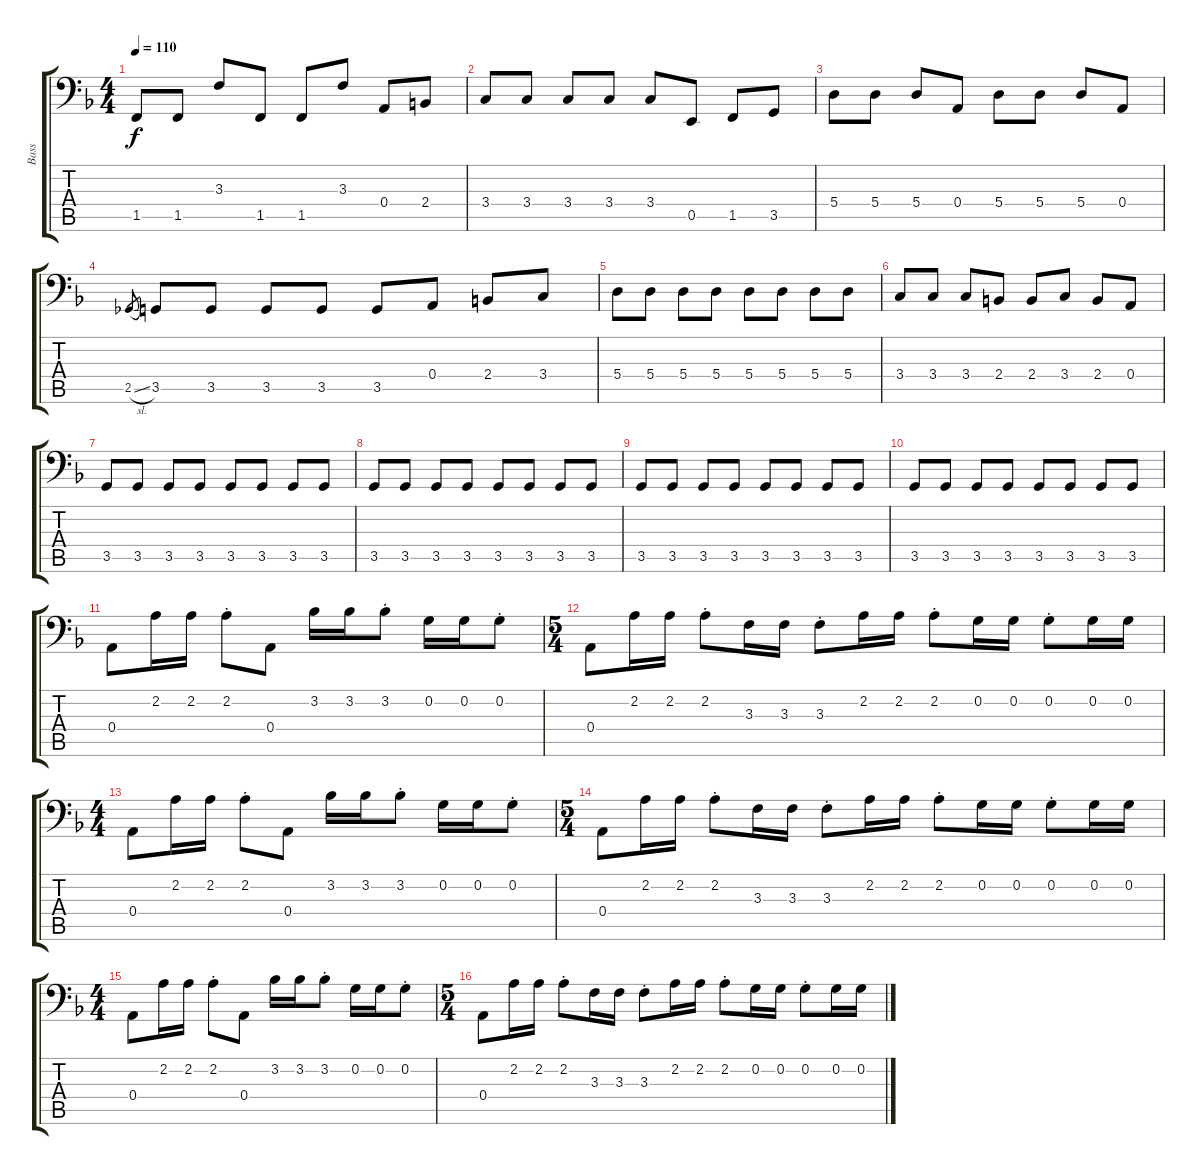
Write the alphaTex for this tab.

\track ("Bass" "Bass") {instrument electricbassfinger}
\staff {score tabs}
\tuning (C3 G2 D2 A1 E1 B0) {hide}
\ts (4 4)
\tempo 110
\clef f4
\ks f
1.5.8{dy f} 1.5.8 3.3.8 1.5.8 1.5.8 3.3.8 0.4.8 2.4.8 |
3.4.8 3.4.8 3.4.8 3.4.8 3.4.8 0.5.8 1.5.8 3.5.8 |
5.4.8 5.4.8 5.4.8 0.4.8 5.4.8 5.4.8 5.4.8 0.4.8 |
2.5{sl}.8{gr} 3.5.8 3.5.8 3.5.8 3.5.8 3.5.8 0.4.8 2.4.8 3.4.8 |
5.4.8 5.4.8 5.4.8 5.4.8 5.4.8 5.4.8 5.4.8 5.4.8 |
3.4.8 3.4.8 3.4.8 2.4.8 2.4.8 3.4.8 2.4.8 0.4.8 |
3.5.8 3.5.8 3.5.8 3.5.8 3.5.8 3.5.8 3.5.8 3.5.8 |
3.5.8 3.5.8 3.5.8 3.5.8 3.5.8 3.5.8 3.5.8 3.5.8 |
3.5.8 3.5.8 3.5.8 3.5.8 3.5.8 3.5.8 3.5.8 3.5.8 |
3.5.8 3.5.8 3.5.8 3.5.8 3.5.8 3.5.8 3.5.8 3.5.8 |
0.4.8 2.2.16 2.2.16 2.2{st}.8 0.4.8 3.2.16 3.2.16 3.2{st}.8 0.2.16 0.2.16 0.2{st}.8 |
\ts (5 4)
0.4.8 2.2.16 2.2.16 2.2{st}.8 3.3.16 3.3.16 3.3{st}.8 2.2.16 2.2.16 2.2{st}.8 0.2.16 0.2.16 0.2{st}.8 0.2.16 0.2.16 |
\ts (4 4)
0.4.8 2.2.16 2.2.16 2.2{st}.8 0.4.8 3.2.16 3.2.16 3.2{st}.8 0.2.16 0.2.16 0.2{st}.8 |
\ts (5 4)
0.4.8 2.2.16 2.2.16 2.2{st}.8 3.3.16 3.3.16 3.3{st}.8 2.2.16 2.2.16 2.2{st}.8 0.2.16 0.2.16 0.2{st}.8 0.2.16 0.2.16 |
\ts (4 4)
0.4.8 2.2.16 2.2.16 2.2{st}.8 0.4.8 3.2.16 3.2.16 3.2{st}.8 0.2.16 0.2.16 0.2{st}.8 |
\ts (5 4)
0.4.8 2.2.16 2.2.16 2.2{st}.8 3.3.16 3.3.16 3.3{st}.8 2.2.16 2.2.16 2.2{st}.8 0.2.16 0.2.16 0.2{st}.8 0.2.16 0.2.16
